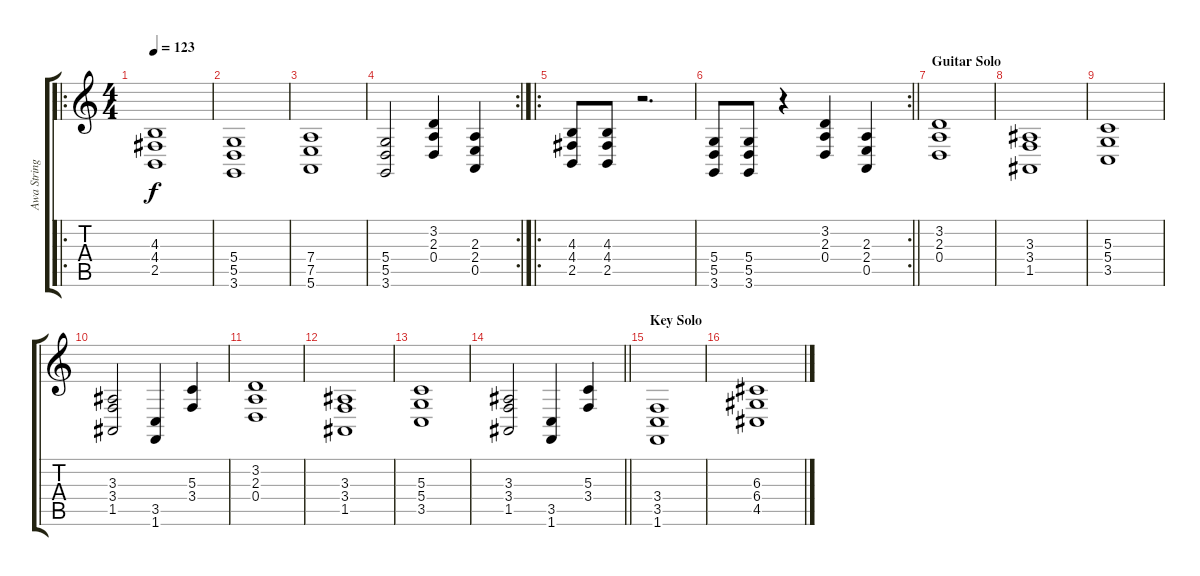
\track ("Awa String" "Awa String") {instrument stringensemble1}
\staff {score tabs}
\tuning (E4 B3 G3 D3 A2 E2) {hide}
\ro
\ts (4 4)
\tempo 123
\clef g2
\ks c
(4.3 4.4 2.5).1{dy f} |
(5.4 5.5 3.6).1 |
(7.4 7.5 5.6).1 |
\rc 2
(5.4 5.5 3.6).2 (3.2 2.3 0.4).4 (2.3 2.4 0.5).4 |
\ro
(4.3 4.4 2.5).8 (4.3 4.4 2.5).8 r.2{d} |
\rc 2
\barLineRight lightlight
(5.4 5.5 3.6).8 (5.4 5.5 3.6).8 r.4 (3.2 2.3 0.4).4 (2.3 2.4 0.5).4 |
\section ("" "Guitar Solo")
(3.2 2.3 0.4).1 |
(3.3 3.4 1.5).1 |
(5.3 5.4 3.5).1 |
(3.3 3.4 1.5).2 (3.5 1.6).4 (5.3 3.4).4 |
(3.2 2.3 0.4).1 |
(3.3 3.4 1.5).1 |
(5.3 5.4 3.5).1 |
\barLineRight lightlight
(3.3 3.4 1.5).2 (3.5 1.6).4 (5.3 3.4).4 |
\section ("" "Key Solo")
(3.4 3.5 1.6).1 |
(6.3 6.4 4.5).1
